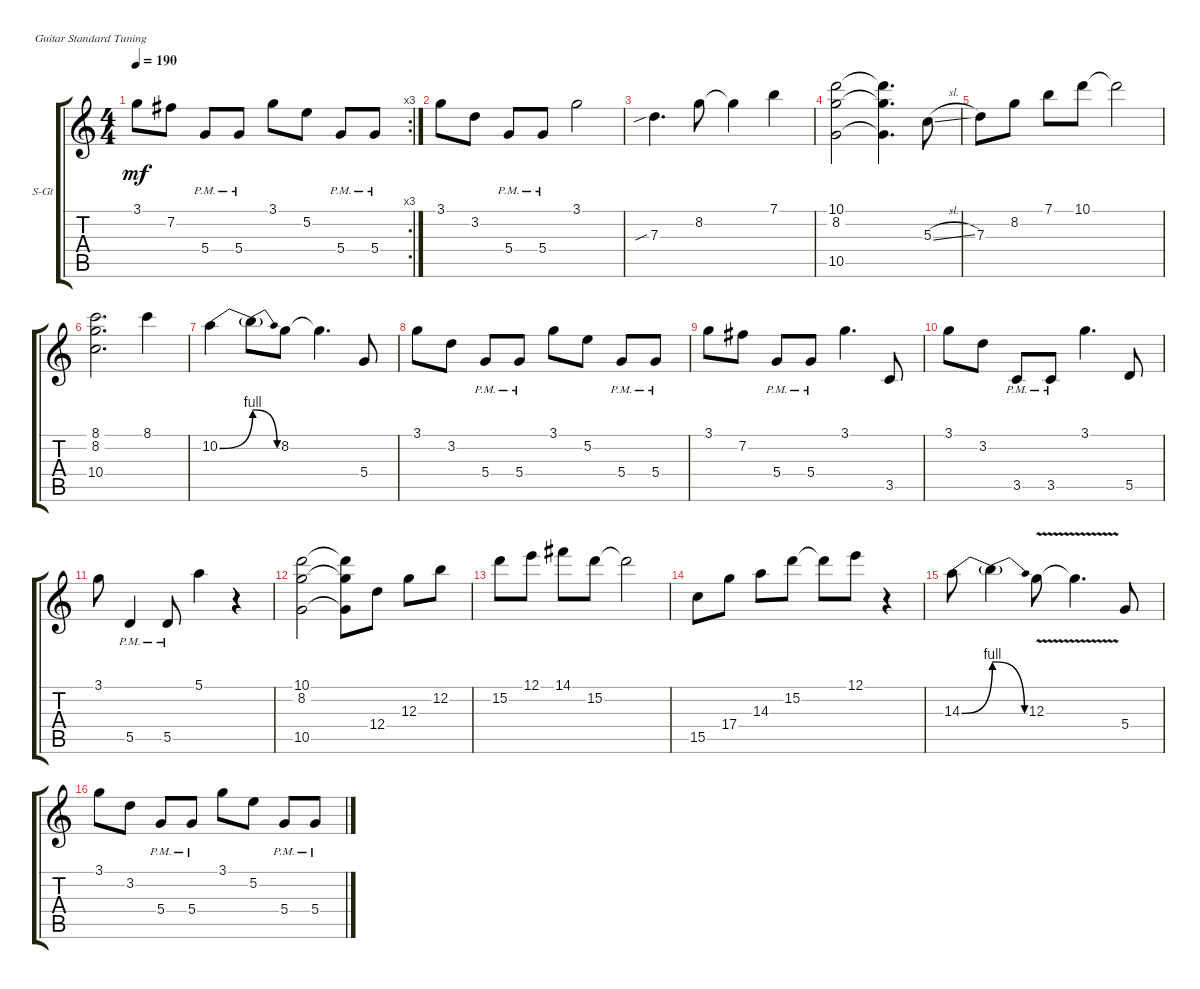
\defaultSystemsLayout 4
\bracketExtendMode groupsimilarinstruments
\firstSystemTrackNameOrientation horizontal
\otherSystemsTrackNameOrientation horizontal
\track ("Steel Guitar" "S-Gt") {instrument acousticguitarsteel}
\staff {score tabs}
\tuning (E4 B3 G3 D3 A2 E2)
\rc 3
\ts (4 4)
\tempo 190
\clef g2
\ks c
3.1.8{dy mf} 7.2.8 5.4{pm}.8 5.4{pm}.8 3.1.8 5.2.8 5.4{pm}.8 5.4{pm}.8 |
3.1.8 3.2.8 5.4{pm}.8 5.4{pm}.8 3.1.2 |
7.3{sib}.4{d} 8.2.8 8.2{t}.4 7.1.4 |
(10.5 8.2 10.1).2 (10.5{t} 8.2{t} 10.1{t}).4{d} 5.3{sl}.8 |
7.3.8 8.2.8 7.1.8 10.1.8 10.1{t}.2 |
(8.2 8.1 10.4).2{d} 8.1.4 |
10.2{be (bend 0 0 10.2 4)}.4 10.2{be (release 0 4 15 0) t}.8 8.2.8 8.2{t}.4{d} 5.4.8 |
3.1.8 3.2.8 5.4{pm}.8 5.4{pm}.8 3.1.8 5.2.8 5.4{pm}.8 5.4{pm}.8 |
3.1.8 7.2.8 5.4{pm}.8 5.4{pm}.8 3.1.4{d} 3.5.8 |
3.1.8 3.2.8 3.5{pm}.8 3.5{pm}.8 3.1.4{d} 5.5.8 |
3.1.8 5.5{pm}.4 5.5{pm}.8 5.1.4 r.4 |
(10.5 8.2 10.1).2 (10.5{t} 8.2{t} 10.1{t}).8 12.4.8 12.3.8 12.2.8 |
15.2.8 12.1.8 14.1.8 15.2.8 15.2{t}.2 |
15.5.8 17.4.8 14.3.8 15.2.8 15.2{t}.8 12.1.8 r.4 |
14.3{be (bend 0 0 28.799999999999997 4)}.8 14.3{be (release 0 4 15 0) t}.4 12.3{v}.8 12.3{v t}.4{d} 5.4.8 |
3.1.8 3.2.8 5.4{pm}.8 5.4{pm}.8 3.1.8 5.2.8 5.4{pm}.8 5.4{pm}.8
